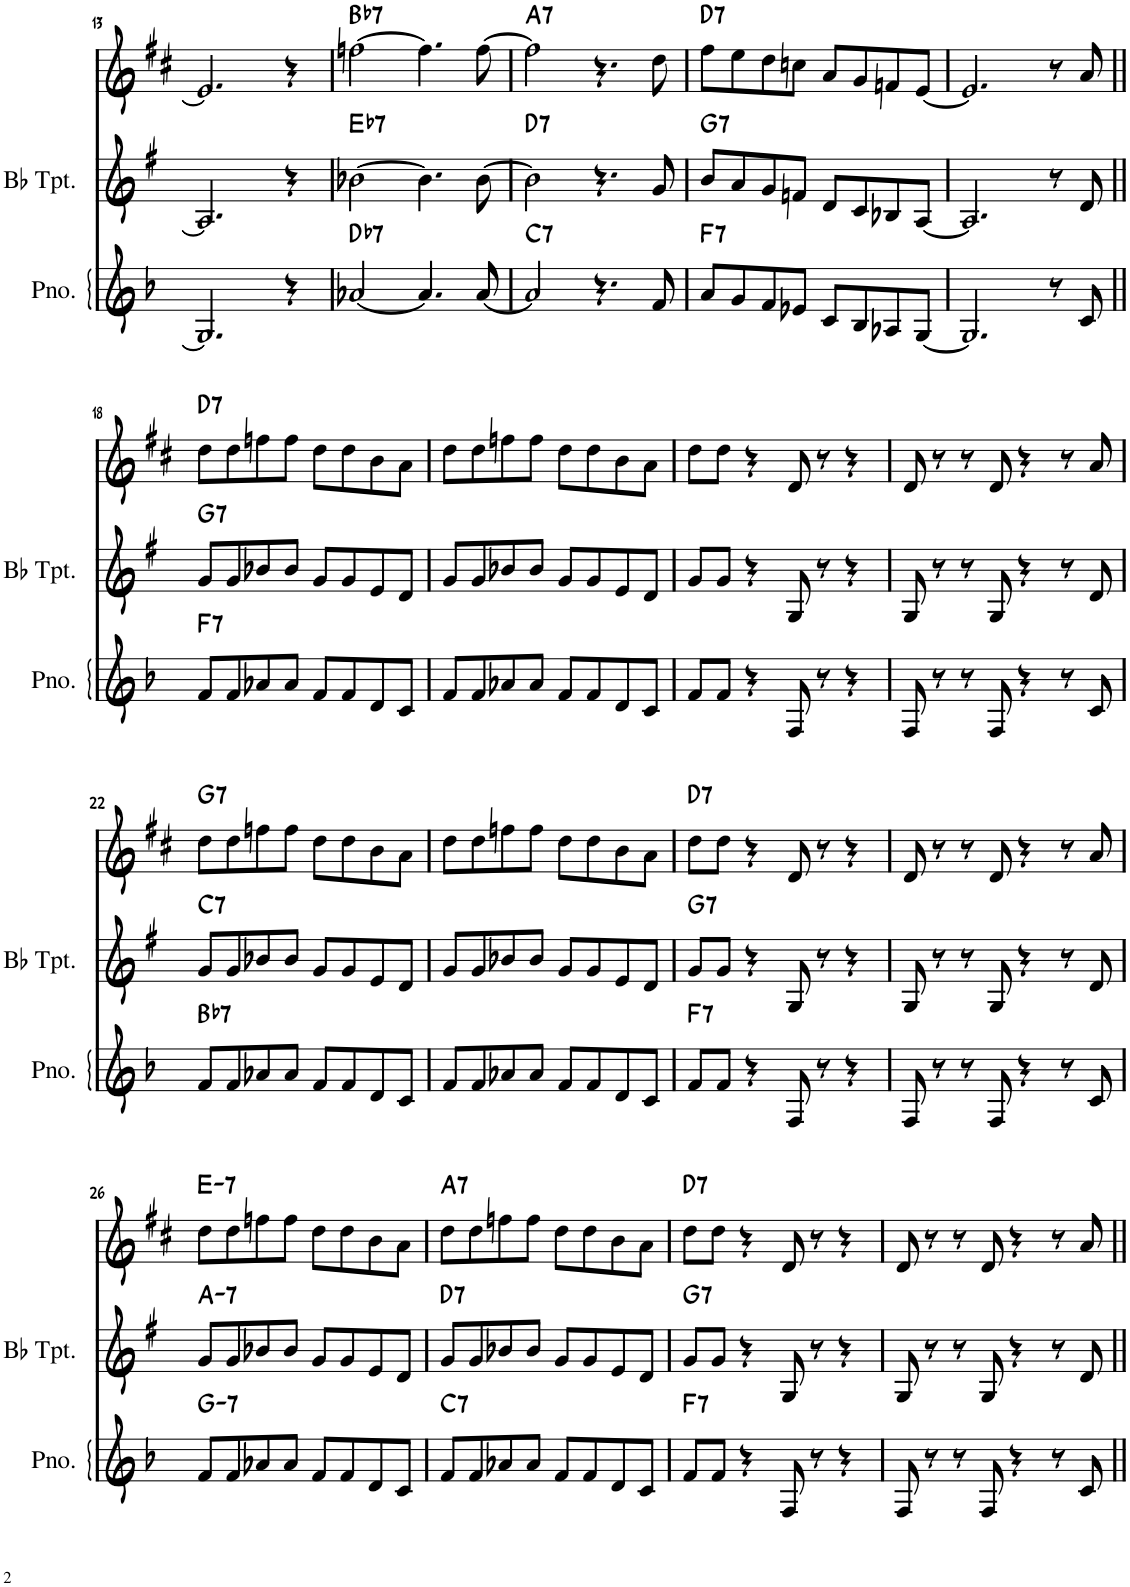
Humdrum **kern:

**kern	**harte	**kern	**harte	**kern	**harte
*part3	*part3	*part2	*part2	*part1	*part1
*staff3	*	*staff2	*	*staff1	*
*I"Piano	*	*I"Bb Trumpet	*	*I"Alto Sax	*
*I'Pno.	*	*I'Bb Tpt.	*	*I'Sax	*
!!LO:PB:g=z
*clefG2	*	*clefG2	*	*clefG2	*
*	*	*Trd1c2	*	*Trd5c9	*
*k[b-]	*	*k[f#]	*	*k[f#c#]	*
*M4/4	*	*M4/4	*	*M4/4	*
=13	=13	=13	=13	=13	=13
2.G/]	.	2.A/]	.	2.e/]	.
4r	.	4r	.	4r	.
=14	=14	=14	=14	=14	=14
!	!LO:H:kt=7	!	!LO:H:kt=7	!	!LO:H:kt=7
[2a-X/	Db:7	[2b-X\	Eb:7	[2ffn\	Bb:7
4.a-/]	.	4.b-\]	.	4.ff\]	.
[8a-/	.	[8b-\	.	[8ff\	.
=15	=15	=15	=15	=15	=15
!	!LO:H:kt=7	!	!LO:H:kt=7	!	!LO:H:kt=7
2a-/]	C:7	2b-\]	D:7	2ff\]	A:7
4.r	.	4.r	.	4.r	.
8f/	.	8g/	.	8dd\	.
=16	=16	=16	=16	=16	=16
!	!LO:H:kt=7	!	!LO:H:kt=7	!	!LO:H:kt=7
8a/L	F:7	8b/L	G:7	8ff#\L	D:7
8g/	.	8a/	.	8ee\	.
8f/	.	8g/	.	8dd\	.
8e-X/J	.	8fn/J	.	8ccn\J	.
8c/L	.	8d/L	.	8a/L	.
8B-/	.	8c/	.	8g/	.
8A-X/	.	8B-X/	.	8fn/	.
[8G/J	.	[8A/J	.	[8e/J	.
=17	=17	=17	=17	=17	=17
2.G/]	.	2.A/]	.	2.e/]	.
8r	.	8r	.	8r	.
8c/	.	8d/	.	8a/	.
!!LO:LB:g=z
=18||	=18||	=18||	=18||	=18||	=18||
!	!LO:H:kt=7	!	!LO:H:kt=7	!	!LO:H:kt=7
8f/L	F:7	8g/L	G:7	8dd\L	D:7
8f/	.	8g/	.	8dd\	.
8a-X/	.	8b-X/	.	8ffn\	.
8a-/J	.	8b-/J	.	8ff\J	.
8f/L	.	8g/L	.	8dd\L	.
8f/	.	8g/	.	8dd\	.
8d/	.	8e/	.	8b\	.
8c/J	.	8d/J	.	8a\J	.
=19	=19	=19	=19	=19	=19
8f/L	.	8g/L	.	8dd\L	.
8f/	.	8g/	.	8dd\	.
8a-X/	.	8b-X/	.	8ffn\	.
8a-/J	.	8b-/J	.	8ff\J	.
8f/L	.	8g/L	.	8dd\L	.
8f/	.	8g/	.	8dd\	.
8d/	.	8e/	.	8b\	.
8c/J	.	8d/J	.	8a\J	.
=20	=20	=20	=20	=20	=20
8f/L	.	8g/L	.	8dd\L	.
8f/J	.	8g/J	.	8dd\J	.
4r	.	4r	.	4r	.
8F/	.	8G/	.	8d/	.
8r	.	8r	.	8r	.
4r	.	4r	.	4r	.
=21	=21	=21	=21	=21	=21
8F/	.	8G/	.	8d/	.
8r	.	8r	.	8r	.
8r	.	8r	.	8r	.
8F/	.	8G/	.	8d/	.
4r	.	4r	.	4r	.
8r	.	8r	.	8r	.
8c/	.	8d/	.	8a/	.
!!LO:LB:g=z
=22	=22	=22	=22	=22	=22
!	!LO:H:kt=7	!	!LO:H:kt=7	!	!LO:H:kt=7
8f/L	Bb:7	8g/L	C:7	8dd\L	G:7
8f/	.	8g/	.	8dd\	.
8a-X/	.	8b-X/	.	8ffn\	.
8a-/J	.	8b-/J	.	8ff\J	.
8f/L	.	8g/L	.	8dd\L	.
8f/	.	8g/	.	8dd\	.
8d/	.	8e/	.	8b\	.
8c/J	.	8d/J	.	8a\J	.
=23	=23	=23	=23	=23	=23
8f/L	.	8g/L	.	8dd\L	.
8f/	.	8g/	.	8dd\	.
8a-X/	.	8b-X/	.	8ffn\	.
8a-/J	.	8b-/J	.	8ff\J	.
8f/L	.	8g/L	.	8dd\L	.
8f/	.	8g/	.	8dd\	.
8d/	.	8e/	.	8b\	.
8c/J	.	8d/J	.	8a\J	.
=24	=24	=24	=24	=24	=24
!	!LO:H:kt=7	!	!LO:H:kt=7	!	!LO:H:kt=7
8f/L	F:7	8g/L	G:7	8dd\L	D:7
8f/J	.	8g/J	.	8dd\J	.
4r	.	4r	.	4r	.
8F/	.	8G/	.	8d/	.
8r	.	8r	.	8r	.
4r	.	4r	.	4r	.
=25	=25	=25	=25	=25	=25
8F/	.	8G/	.	8d/	.
8r	.	8r	.	8r	.
8r	.	8r	.	8r	.
8F/	.	8G/	.	8d/	.
4r	.	4r	.	4r	.
8r	.	8r	.	8r	.
8c/	.	8d/	.	8a/	.
!!LO:LB:g=z
=26	=26	=26	=26	=26	=26
!	!LO:H:kt=7	!	!LO:H:kt=7	!	!LO:H:kt=7
8f/L	G:min7	8g/L	A:min7	8dd\L	E:min7
8f/	.	8g/	.	8dd\	.
8a-X/	.	8b-X/	.	8ffn\	.
8a-/J	.	8b-/J	.	8ff\J	.
8f/L	.	8g/L	.	8dd\L	.
8f/	.	8g/	.	8dd\	.
8d/	.	8e/	.	8b\	.
8c/J	.	8d/J	.	8a\J	.
=27	=27	=27	=27	=27	=27
!	!LO:H:kt=7	!	!LO:H:kt=7	!	!LO:H:kt=7
8f/L	C:7	8g/L	D:7	8dd\L	A:7
8f/	.	8g/	.	8dd\	.
8a-X/	.	8b-X/	.	8ffn\	.
8a-/J	.	8b-/J	.	8ff\J	.
8f/L	.	8g/L	.	8dd\L	.
8f/	.	8g/	.	8dd\	.
8d/	.	8e/	.	8b\	.
8c/J	.	8d/J	.	8a\J	.
=28	=28	=28	=28	=28	=28
!	!LO:H:kt=7	!	!LO:H:kt=7	!	!LO:H:kt=7
8f/L	F:7	8g/L	G:7	8dd\L	D:7
8f/J	.	8g/J	.	8dd\J	.
4r	.	4r	.	4r	.
8F/	.	8G/	.	8d/	.
8r	.	8r	.	8r	.
4r	.	4r	.	4r	.
=29	=29	=29	=29	=29	=29
8F/	.	8G/	.	8d/	.
8r	.	8r	.	8r	.
8r	.	8r	.	8r	.
8F/	.	8G/	.	8d/	.
4r	.	4r	.	4r	.
8r	.	8r	.	8r	.
8c/	.	8d/	.	8a/	.
=||	=||	=||	=||	=||	=||
*-	*-	*-	*-	*-	*-
